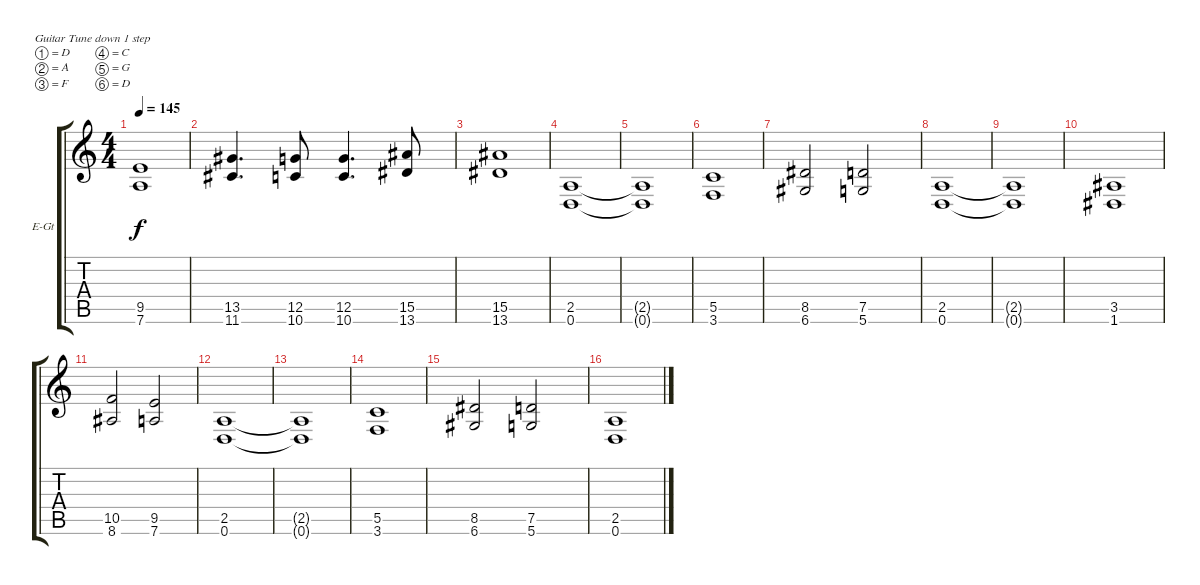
\bracketExtendMode groupsimilarinstruments
\firstSystemTrackNameOrientation horizontal
\otherSystemsTrackNameOrientation horizontal
\track ("Rhytm Guitar" "E-Gt") {instrument overdrivenguitar}
\staff {score tabs}
\tuning (D4 A3 F3 C3 G2 D2)
\ts (4 4)
\tempo 145
\clef g2
\ks c
(9.5{t} 7.6{t}).1{dy f} |
(13.5 11.6).4{d} (12.5 10.6).8 (12.5 10.6).4{d} (15.5 13.6).8 |
(15.5 13.6).1 |
(2.5 0.6).1 |
(2.5{t} 0.6{t}).1 |
(5.5 3.6).1 |
(8.5 6.6).2 (7.5 5.6).2 |
(2.5 0.6).1 |
(2.5{t} 0.6{t}).1 |
(3.5 1.6).1 |
(10.5 8.6).2 (9.5 7.6).2 |
(2.5 0.6).1 |
(2.5{t} 0.6{t}).1 |
(5.5 3.6).1 |
(8.5 6.6).2 (7.5 5.6).2 |
(2.5 0.6).1
